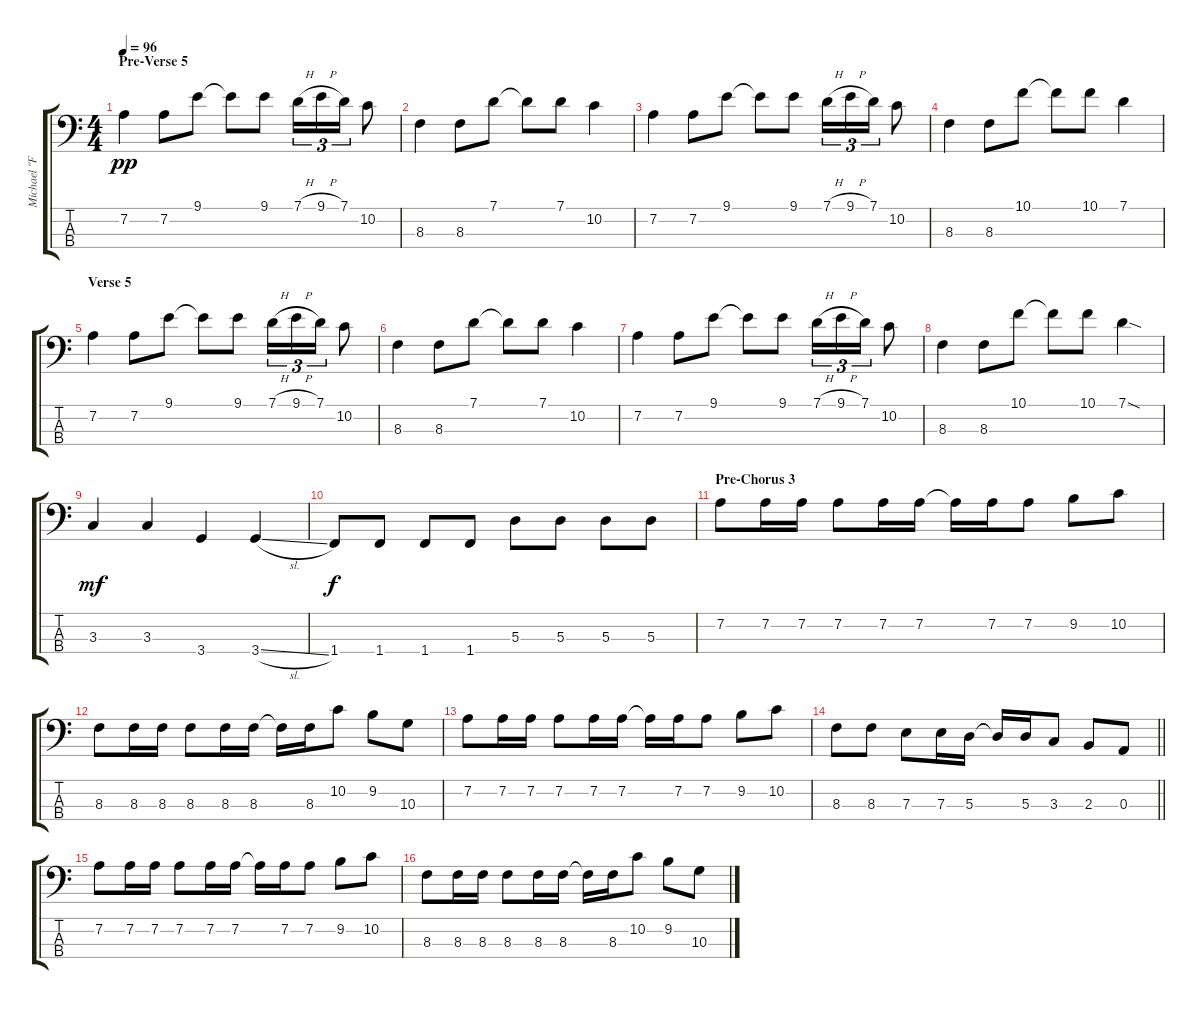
\track ("Michael \"Flea\" Balzary | Modulus Flea | " "Michael \"F") {instrument electricbassfinger}
\staff {score tabs}
\tuning (G2 D2 A1 E1) {hide}
\ts (4 4)
\section ("" "Pre-Verse 5")
\tempo 96
\clef f4
\ks c
7.2.4{dy pp} 7.2.8 9.1.8 9.1{t}.8 9.1.8 7.1{h}.16{tu (3 2)} 9.1{h}.16{tu (3 2)} 7.1.16{tu (3 2)} 10.2.8 |
8.3.4 8.3.8 7.1.8 7.1{t}.8 7.1.8 10.2.4 |
7.2.4 7.2.8 9.1.8 9.1{t}.8 9.1.8 7.1{h}.16{tu (3 2)} 9.1{h}.16{tu (3 2)} 7.1.16{tu (3 2)} 10.2.8 |
8.3.4 8.3.8 10.1.8 10.1{t}.8 10.1.8 7.1.4 |
\section ("" "Verse 5")
7.2.4 7.2.8 9.1.8 9.1{t}.8 9.1.8 7.1{h}.16{tu (3 2)} 9.1{h}.16{tu (3 2)} 7.1.16{tu (3 2)} 10.2.8 |
8.3.4 8.3.8 7.1.8 7.1{t}.8 7.1.8 10.2.4 |
7.2.4 7.2.8 9.1.8 9.1{t}.8 9.1.8 7.1{h}.16{tu (3 2)} 9.1{h}.16{tu (3 2)} 7.1.16{tu (3 2)} 10.2.8 |
8.3.4 8.3.8 10.1.8 10.1{t}.8 10.1.8 7.1{sod}.4 |
3.3.4{dy mf} 3.3.4 3.4.4 3.4{sl}.4 |
1.4.8{dy f} 1.4.8 1.4.8 1.4.8 5.3.8 5.3.8 5.3.8 5.3.8 |
\section ("" "Pre-Chorus 3")
7.2.8 7.2.16 7.2.16 7.2.8 7.2.16 7.2.16 7.2{t}.16 7.2.16 7.2.8 9.2.8 10.2.8 |
8.3.8 8.3.16 8.3.16 8.3.8 8.3.16 8.3.16 8.3{t}.16 8.3.16 10.2.8 9.2.8 10.3.8 |
7.2.8 7.2.16 7.2.16 7.2.8 7.2.16 7.2.16 7.2{t}.16 7.2.16 7.2.8 9.2.8 10.2.8 |
\barLineRight lightlight
8.3.8 8.3.8 7.3.8 7.3.16 5.3.16 5.3{t}.16 5.3.16 3.3.8 2.3.8 0.3.8 |
7.2.8 7.2.16 7.2.16 7.2.8 7.2.16 7.2.16 7.2{t}.16 7.2.16 7.2.8 9.2.8 10.2.8 |
8.3.8 8.3.16 8.3.16 8.3.8 8.3.16 8.3.16 8.3{t}.16 8.3.16 10.2.8 9.2.8 10.3.8
